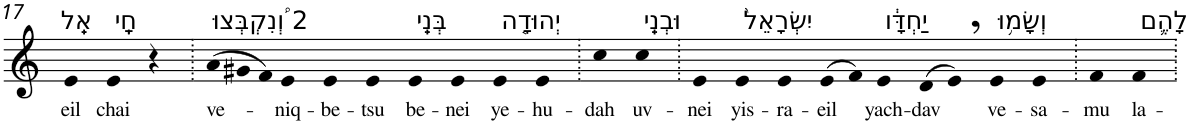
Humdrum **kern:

**kern	**text
*part1	*part1
*staff1	*staff1
*I"Piano	*
*I'Pno	*
!!LO:PB:g=z
*clefG2	*
*k[]	*
=17	=17
!LO:TX:a:t=אֵֽל	!
!	!LO:LY:b
4e	eil
!LO:TX:a:t=חָֽי	!
!	!LO:LY:b
4e	chai
4r	.
=18.	=18.
!LO:TX:a:t=2 וְ֠נִקְבְּצוּ	!
!	!LO:LY:b
(>12a	ve-
12g#X	.
12f)	.
!	!LO:LY:b
4e	-niq-
!	!LO:LY:b
4e	-be-
!	!LO:LY:b
4e	-tsu
!LO:TX:a:t=בְּנֵֽי	!
!	!LO:LY:b
4e	be-
!	!LO:LY:b
4e	-nei
!LO:TX:a:t=יְהוּדָ֤ה	!
!	!LO:LY:b
4e	ye-
!	!LO:LY:b
4e	-hu-
=19.	=19.
!	!LO:LY:b
4cc	-dah
!LO:TX:a:t=וּבְנֵֽי	!
!	!LO:LY:b
4cc	uv-
=20.	=20.
!	!LO:LY:b
4e	-nei
!LO:TX:a:t=יִשְׂרָאֵל֙	!
!	!LO:LY:b
4e	yis-
!	!LO:LY:b
4e	-ra-
!	!LO:LY:b
(>8e	-eil
8f)	.
!LO:TX:a:t=יַחְדָּ֔ו	!
!	!LO:LY:b
4e	yach-
!	!LO:LY:b
(>8d	-dav
8e,)	.
!LO:TX:a:t=וְשָׂמ֥וּ	!
!	!LO:LY:b
4e	ve-
!	!LO:LY:b
4e	-sa-
=21.	=21.
!	!LO:LY:b
4f	-mu
!LO:TX:a:t=לָהֶ֛ם	!
!	!LO:LY:b
4f	la-
=.	=.
*-	*-
